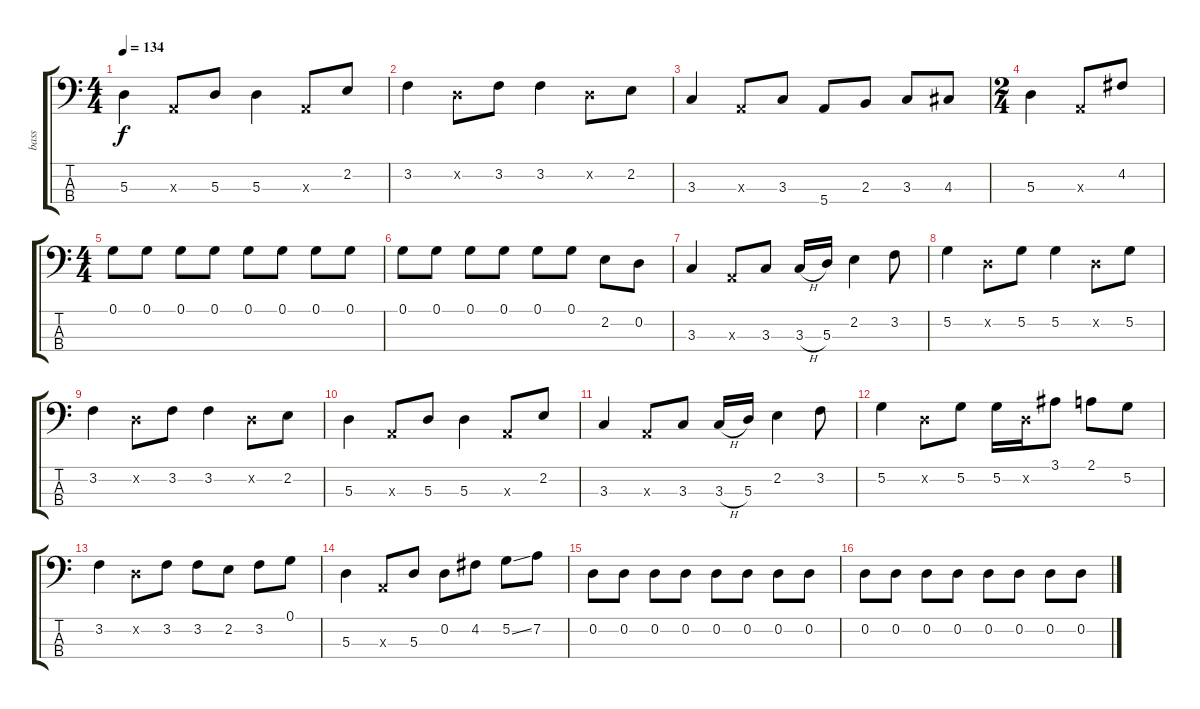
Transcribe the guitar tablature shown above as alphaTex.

\track ("bass" "bass") {instrument electricbasspick}
\staff {score tabs}
\tuning (G2 D2 A1 E1) {hide}
\ts (4 4)
\tempo 134
\clef f4
\ks c
5.3.4{dy f} 0.3{x}.8 5.3.8 5.3.4 0.3{x}.8 2.2.8 |
3.2.4 0.2{x}.8 3.2.8 3.2.4 0.2{x}.8 2.2.8 |
3.3.4 0.3{x}.8 3.3.8 5.4.8 2.3.8 3.3.8 4.3.8 |
\ts (2 4)
5.3.4 0.3{x}.8 4.2.8 |
\ts (4 4)
0.1.8 0.1.8 0.1.8 0.1.8 0.1.8 0.1.8 0.1.8 0.1.8 |
0.1.8 0.1.8 0.1.8 0.1.8 0.1.8 0.1.8 2.2.8 0.2.8 |
3.3.4 0.3{x}.8 3.3.8 3.3{h}.16 5.3.16 2.2.4 3.2.8 |
5.2.4 0.2{x}.8 5.2.8 5.2.4 0.2{x}.8 5.2.8 |
3.2.4 0.2{x}.8 3.2.8 3.2.4 0.2{x}.8 2.2.8 |
5.3.4 0.3{x}.8 5.3.8 5.3.4 0.3{x}.8 2.2.8 |
3.3.4 0.3{x}.8 3.3.8 3.3{h}.16 5.3.16 2.2.4 3.2.8 |
5.2.4 0.2{x}.8 5.2.8 5.2.16 0.2{x}.16 3.1.8 2.1.8 5.2.8 |
3.2.4 0.2{x}.8 3.2.8 3.2.8 2.2.8 3.2.8 0.1.8 |
5.3.4 0.3{x}.8 5.3.8 0.2.8 4.2.8 5.2{ss}.8 7.2.8 |
0.2.8 0.2.8 0.2.8 0.2.8 0.2.8 0.2.8 0.2.8 0.2.8 |
0.2.8 0.2.8 0.2.8 0.2.8 0.2.8 0.2.8 0.2.8 0.2.8
